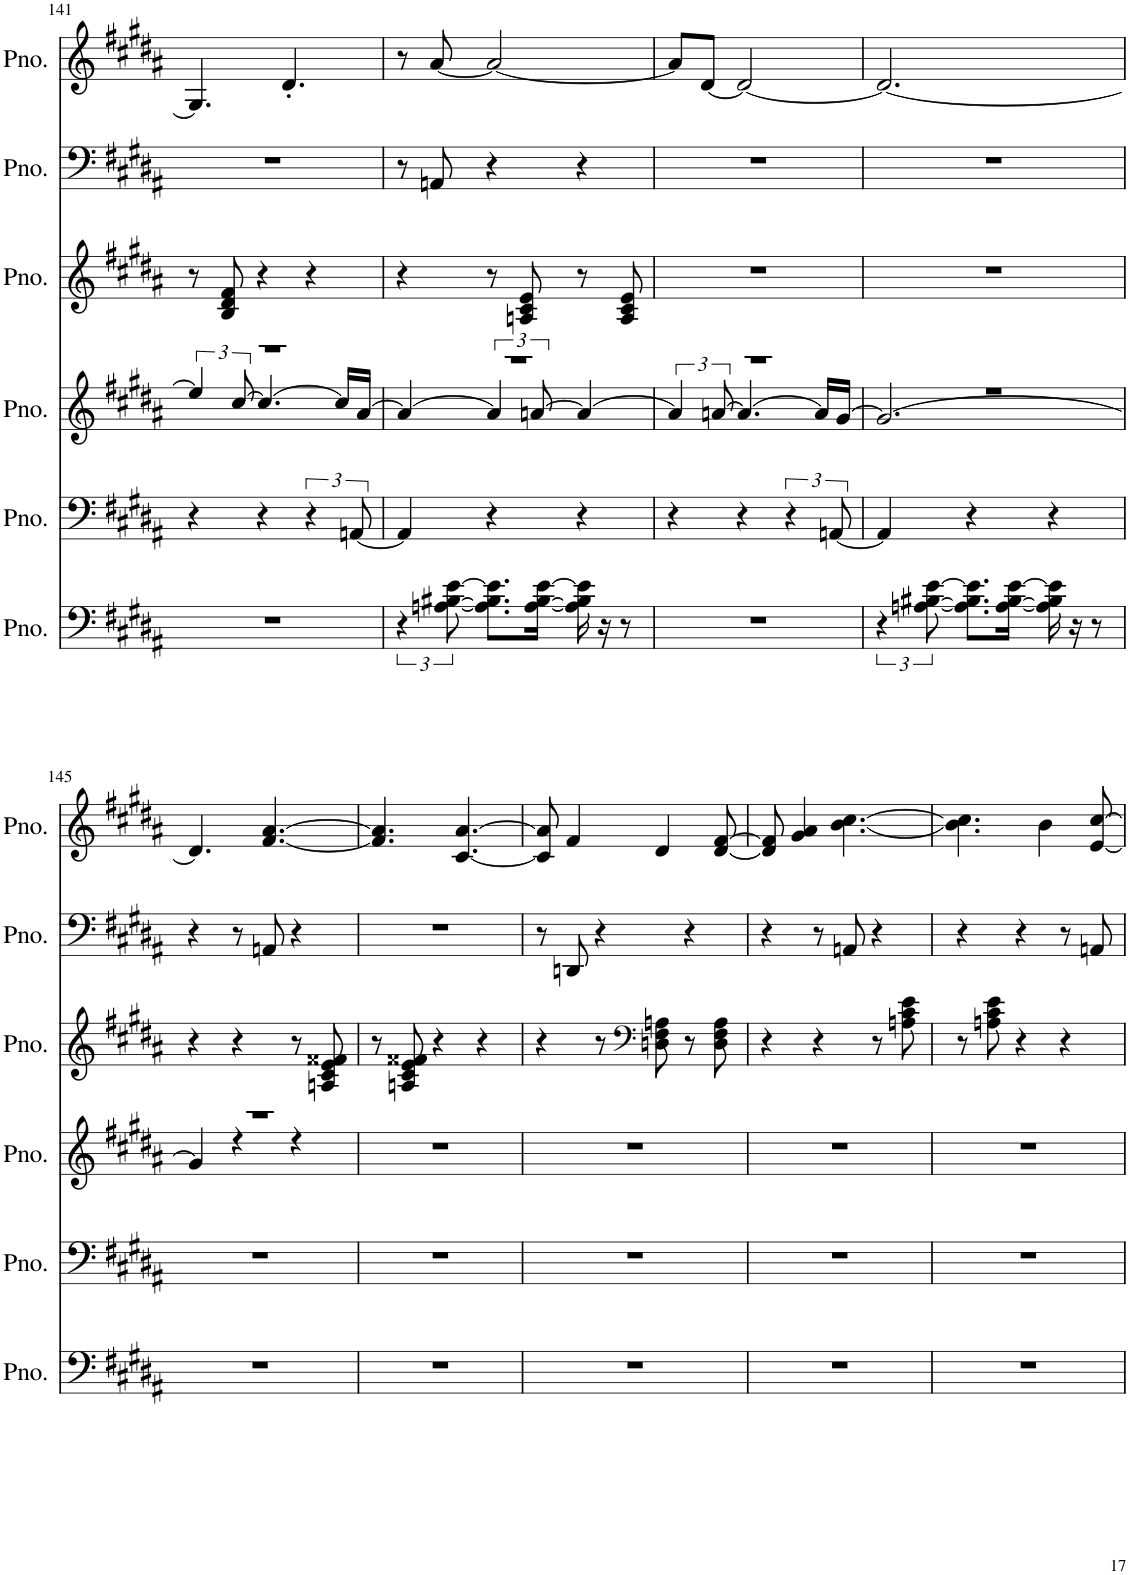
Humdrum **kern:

**kern	**kern	**kern	**kern	**kern	**kern
*part6	*part5	*part4	*part3	*part2	*part1
*staff6	*staff5	*staff4	*staff3	*staff2	*staff1
*I"Piano	*I"Piano	*I"Piano	*I"Piano	*I"Piano	*I"Piano
*I'Pno.	*I'Pno.	*I'Pno.	*I'Pno.	*I'Pno.	*I'Pno.
!!LO:PB:g=z
*clefF4	*clefF4	*clefG2	*clefG2	*clefF4	*clefG2
*k[f#c#g#d#a#]	*k[f#c#g#d#a#]	*k[f#c#g#d#a#]	*k[f#c#g#d#a#]	*k[f#c#g#d#a#]	*k[f#c#g#d#a#]
*M3/4	*M3/4	*M3/4	*M3/4	*M3/4	*M3/4
=141	=141	=141	=141	=141	=141
*	*	*^	*	*	*
2.r	4r	2.r	6ee/]	8r	2.r	4.G#/]
.	.	.	.	8B/ 8d#/ 8f#/	.	.
.	.	.	[12cc#/	.	.	.
.	4r	.	4.cc#/_	4r	.	.
.	.	.	.	.	.	4.d#'/
.	6r	.	.	4r	.	.
.	.	.	16cc#/LL]	.	.	.
.	[12AAn/	.	.	.	.	.
.	.	.	[16a#/JJ	.	.	.
=142	=142	=142	=142	=142	=142	=142
6r	4AA/]	2.r	4a#/_	4r	8r	8r
.	.	.	.	.	8AAn/	[8a#/
[12An\ [12B#X\ [12e\	.	.	.	.	.	.
8.A\] 8.B#\] 8.e\]L	4r	.	6a#/]	8r	4r	2a#/_
.	.	.	.	8An/ 8c#/ 8e/	.	.
.	.	.	[12an/	.	.	.
[16A\ [16B#\ [16e\Jk	.	.	.	.	.	.
16A\] 16B#\] 16e\]	4r	.	4a/_	8r	4r	.
16r	.	.	.	.	.	.
8r	.	.	.	8A/ 8c#/ 8e/	.	.
=143	=143	=143	=143	=143	=143	=143
2.r	4r	2.r	6a/]	2.r	2.r	8a#/L]
.	.	.	.	.	.	[8d#/J
.	.	.	[12an/	.	.	.
.	4r	.	4.a/_	.	.	2d#/_
.	6r	.	.	.	.	.
.	.	.	16a/LL]	.	.	.
.	[12AAn/	.	.	.	.	.
.	.	.	[16g#/JJ	.	.	.
=144	=144	=144	=144	=144	=144	=144
6r	4AA/]	2.r	2.g#/_	2.r	2.r	2.d#/_
[12An\ [12B#X\ [12e\	.	.	.	.	.	.
8.A\] 8.B#\] 8.e\]L	4r	.	.	.	.	.
[16A\ [16B#\ [16e\Jk	.	.	.	.	.	.
16A\] 16B#\] 16e\]	4r	.	.	.	.	.
16r	.	.	.	.	.	.
8r	.	.	.	.	.	.
!!LO:LB:g=z
=145	=145	=145	=145	=145	=145	=145
2.r	2.r	2.r	4g#/]	4r	4r	4.d#/]
.	.	.	4r	4r	8r	.
.	.	.	.	.	8AAn/	[4.f#/ [4.a#/
.	.	.	4r	8r	4r	.
.	.	.	.	8An/ 8c#/ 8e/ 8f##X/	.	.
*	*	*v	*v	*	*	*
=146	=146	=146	=146	=146	=146
2.r	2.r	2.r	8r	2.r	4.f#/] 4.a#/]
.	.	.	8An/ 8c#/ 8e/ 8f##X/	.	.
.	.	.	4r	.	.
.	.	.	.	.	[4.c#/ [4.a#/
.	.	.	4r	.	.
=147	=147	=147	=147	=147	=147
2.r	2.r	2.r	4r	8r	8c#/] 8a#/]
.	.	.	.	8DDn/	4f#/
.	.	.	8r	4r	.
*	*	*	*clefF4	*	*
.	.	.	8Dn\ 8F#\ 8An\	.	4d#/
.	.	.	8r	4r	.
.	.	.	8D\ 8F#\ 8A\	.	[8d#/ [8f#/
=148	=148	=148	=148	=148	=148
2.r	2.r	2.r	4r	4r	8d#/] 8f#/]
.	.	.	.	.	4g#/ 4a#/
.	.	.	4r	8r	.
.	.	.	.	8AAn/	[4.b\ [4.cc#\
.	.	.	8r	4r	.
.	.	.	8An\ 8c#\ 8e\	.	.
=149	=149	=149	=149	=149	=149
2.r	2.r	2.r	8r	4r	4.b\] 4.cc#\]
.	.	.	8An\ 8c#\ 8e\	.	.
.	.	.	4r	4r	.
.	.	.	.	.	4b\
.	.	.	4r	8r	.
.	.	.	.	8AAn/	[8e/ [8cc#/
=	=	=	=	=	=
*-	*-	*-	*-	*-	*-
